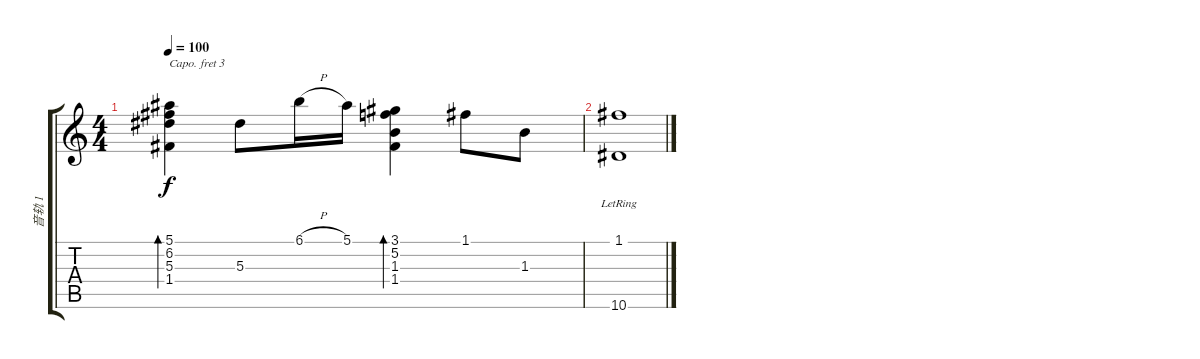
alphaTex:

\track ("音轨 1" "音轨 1") {instrument acousticguitarnylon}
\staff {score tabs}
\capo 3
\tuning (D4 A3 G3 D3 A2 D2) {hide}
\ts (4 4)
\tempo 100
\clef g2
\ks c
(5.1 6.2 5.3 1.4).4{bd 240 dy f} 5.3.8 6.1{h}.16 5.1.16 (3.1 5.2 1.3 1.4).4{bd 240} 1.1.8 1.3.8 |
(1.1{lr} 10.6).1{txt " "}
